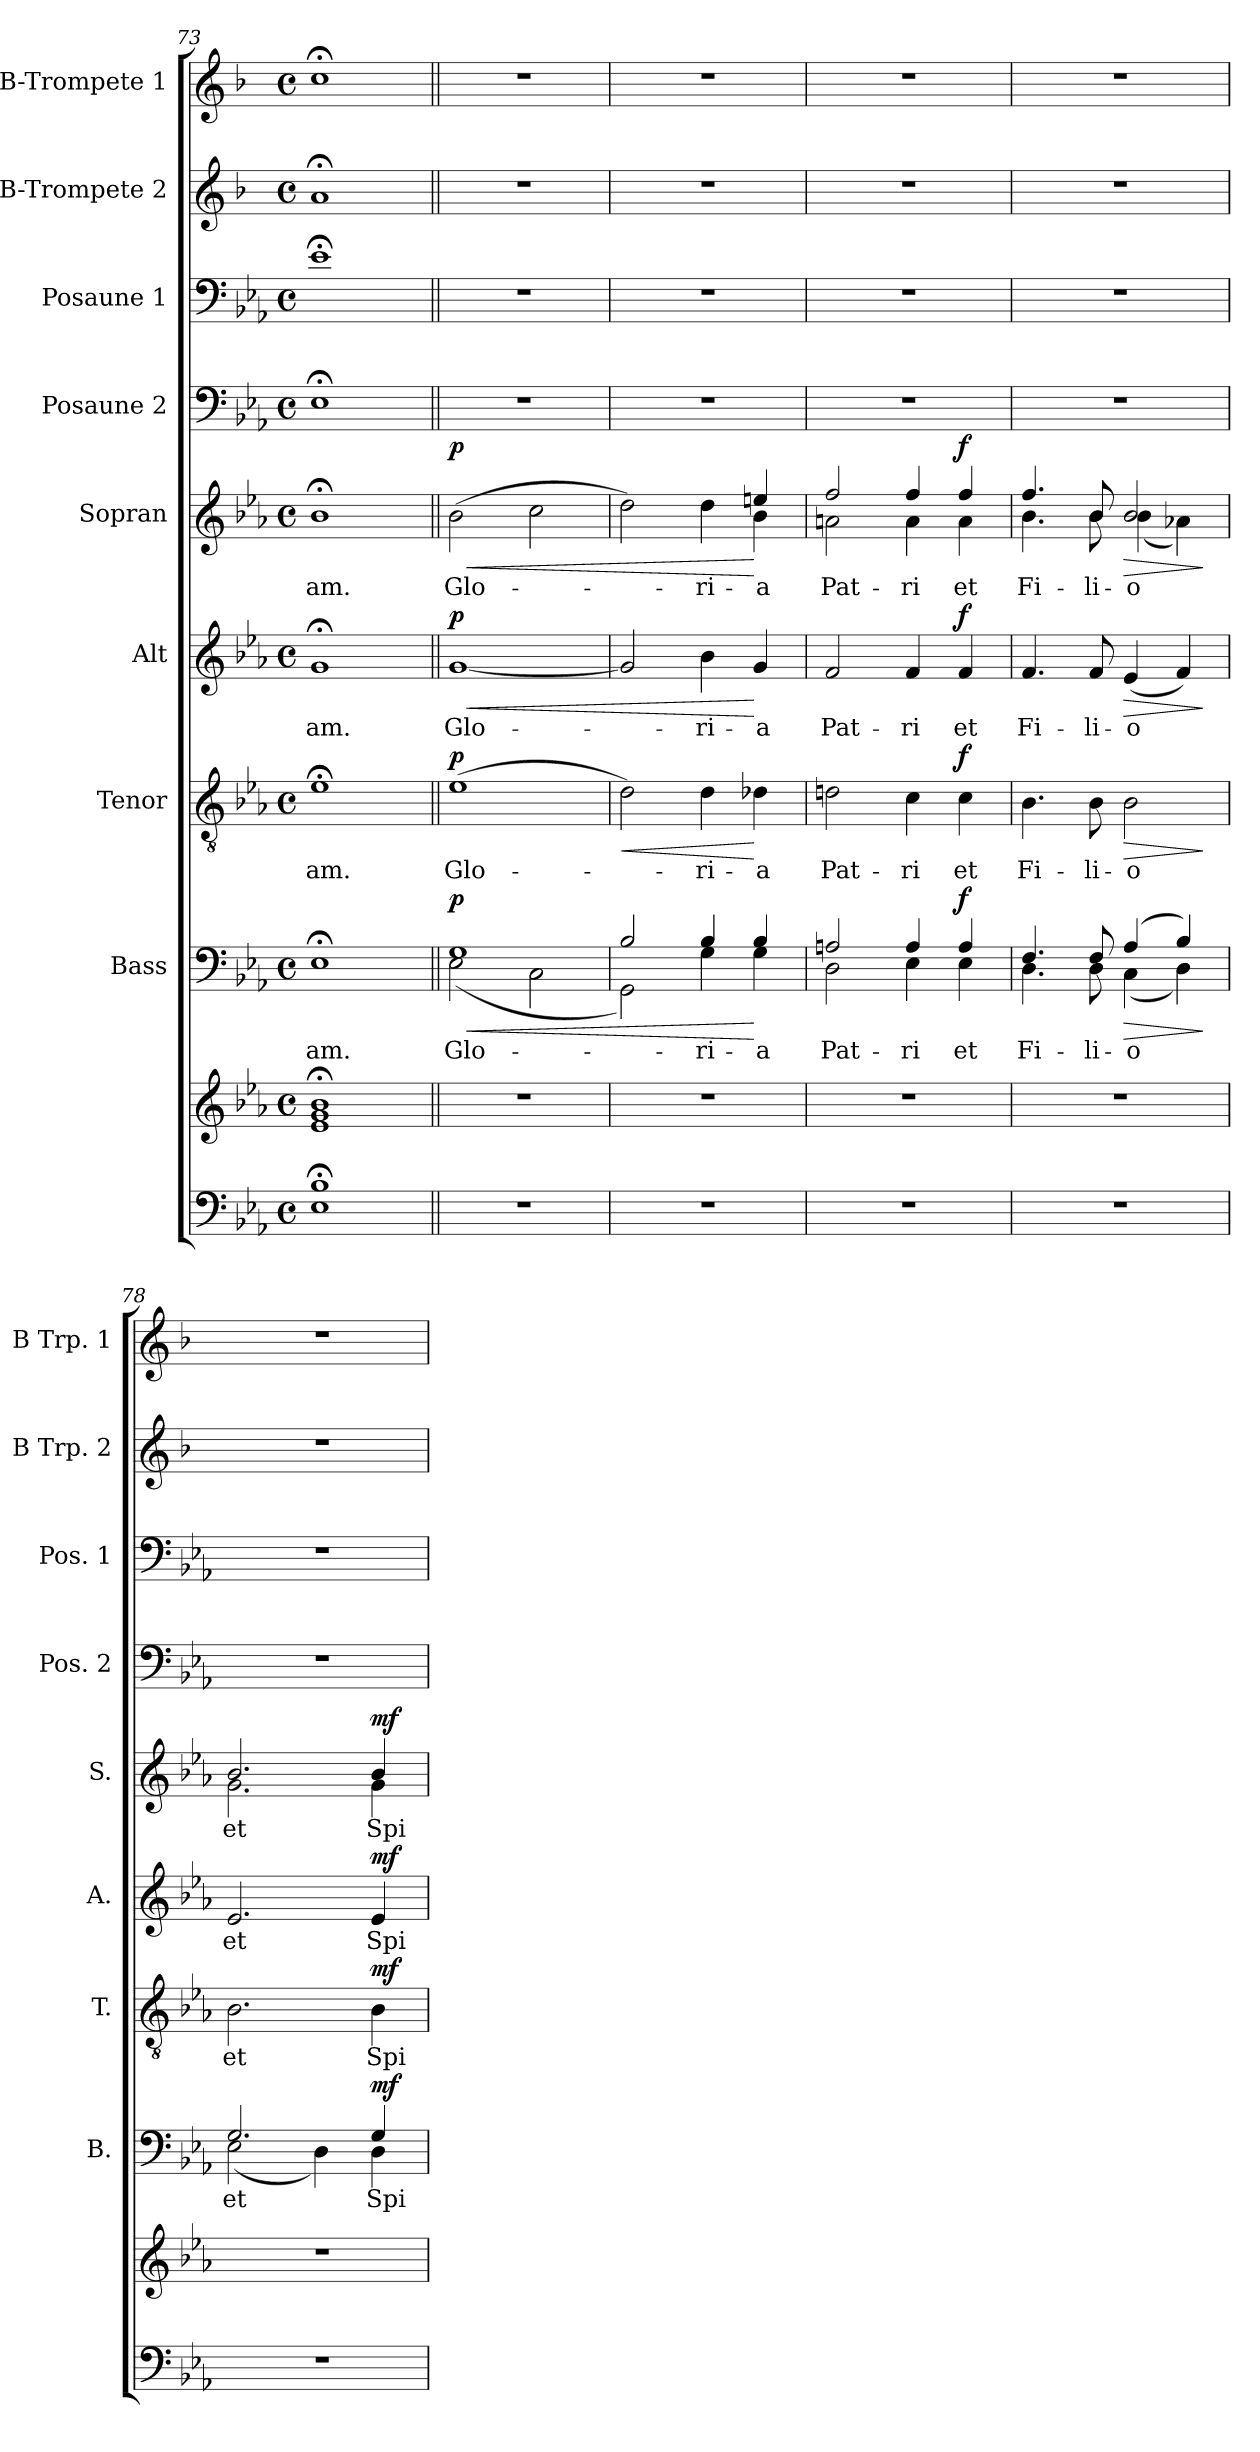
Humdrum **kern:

**kern	**kern	**kern	**text	**dynam	**kern	**text	**dynam	**kern	**text	**dynam	**kern	**text	**dynam	**kern	**kern	**kern	**kern
*part9	*part9	*part8	*part8	*part8	*part7	*part7	*part7	*part6	*part6	*part6	*part5	*part5	*part5	*part4	*part3	*part2	*part1
*staff10	*staff9	*staff8	*staff8	*staff8	*staff7	*staff7	*staff7	*staff6	*staff6	*staff6	*staff5	*staff5	*staff5	*staff4	*staff3	*staff2	*staff1
*	*	*I"Bass	*	*	*I"Tenor	*	*	*I"Alt	*	*	*I"Sopran	*	*	*I"Posaune 2	*I"Posaune 1	*I"B-Trompete 2	*I"B-Trompete 1
*	*	*I'B.	*	*	*I'T.	*	*	*I'A.	*	*	*I'S.	*	*	*I'Pos. 2	*I'Pos. 1	*I'B Trp. 2	*I'B Trp. 1
!!LO:LB:g=z
*clefF4	*clefG2	*clefF4	*	*	*clefGv2	*	*	*clefG2	*	*	*clefG2	*	*	*clefF4	*clefF4	*clefG2	*clefG2
*	*	*	*	*	*	*	*	*	*	*	*	*	*	*	*	*ITrd1c2	*ITrd1c2
*k[b-e-a-]	*k[b-e-a-]	*k[b-e-a-]	*	*	*k[b-e-a-]	*	*	*k[b-e-a-]	*	*	*k[b-e-a-]	*	*	*k[b-e-a-]	*k[b-e-a-]	*k[b-e-a-]	*k[b-e-a-]
*E-:	*E-:	*E-:	*	*	*E-:	*	*	*E-:	*	*	*E-:	*	*	*E-:	*E-:	*E-:	*E-:
*M4/4	*M4/4	*M4/4	*	*	*M4/4	*	*	*M4/4	*	*	*M4/4	*	*	*M4/4	*M4/4	*M4/4	*M4/4
*met(c)	*met(c)	*met(c)	*	*	*met(c)	*	*	*met(c)	*	*	*met(c)	*	*	*met(c)	*met(c)	*met(c)	*met(c)
=73	=73	=73	=73	=73	=73	=73	=73	=73	=73	=73	=73	=73	=73	=73	=73	=73	=73
*^	*^	*	*	*	*	*	*	*	*	*	*	*	*	*	*	*	*
!	!	!	!	!	!LO:LY:b	!	!	!LO:LY:b	!	!	!LO:LY:b	!	!	!LO:LY:b	!	!	!	!	!
1B-;	1E-	1g;< 1b-;<	1e-	1E-;<	-am.	.	1e-;<	-am.	.	1g;<	-am.	.	1b-;<	-am.	.	1E-;<	1e-;<	1g;<	1b-;<
=74||	=74||	=74||	=74||	=74||	=74||	=74||	=74||	=74||	=74||	=74||	=74||	=74||	=74||	=74||	=74||	=74||	=74||	=74||	=74||
!	!	!	!	!	!LO:LY:b	!LO:HP:b	!	!LO:LY:b	!	!	!LO:LY:b	!LO:HP:b	!	!LO:LY:b	!LO:HP:b	!	!	!	!
*	*	*	*	*^	*	*	*	*	*	*	*	*	*	*	*	*	*	*	*
!	!	!	!	!	!	!	!LO:DY:n=1:a	!	!	!LO:DY:a	!	!	!LO:DY:n=1:a	!	!	!LO:DY:n=1:a	!	!	!	!
*v	*v	*	*	*	*	*	*	*	*	*	*	*	*	*	*	*	*	*	*	*
*	*v	*v	*	*	*	*	*	*	*	*	*	*	*	*	*	*	*	*	*
1r	1r	1G	(<2E-\	Glo-	< p	(>1e-	Glo-	p	[1g	Glo-	< p	(>2b-\	Glo-	< p	1r	1r	1r	1r
.	.	.	2C\	.	.	.	.	.	.	.	.	2cc\	.	.	.	.	.	.
=75	=75	=75	=75	=75	=75	=75	=75	=75	=75	=75	=75	=75	=75	=75	=75	=75	=75	=75
!	!	!	!	!	!	!	!	!LO:HP:b	!	!	!	!	!	!	!	!	!	!
*	*	*	*	*	*	*	*	*	*	*	*	*^	*	*	*	*	*	*
1r	1r	2B-/	2GG\)	.	.	2d\)	.	<	2g/]	.	.	2dd\)	2.ryy	.	.	1r	1r	1r	1r
!	!	!	!	!LO:LY:b	!	!	!LO:LY:b	!	!	!LO:LY:b	!	!	!	!LO:LY:b	!	!	!	!	!
.	.	4B-/	4G\	-ri-	.	4d\	-ri-	.	4b-\	-ri-	.	4dd\	.	-ri-	.	.	.	.	.
!	!	!	!	!LO:LY:b	!	!	!LO:LY:b	!	!	!LO:LY:b	!	!	!	!LO:LY:b	!	!	!	!	!
.	.	4B-/	4G\	-a	[	4d-X\	-a	[	4g/	-a	[	4een/	4b-\	-a	[	.	.	.	.
=76	=76	=76	=76	=76	=76	=76	=76	=76	=76	=76	=76	=76	=76	=76	=76	=76	=76	=76	=76
!	!	!	!	!LO:LY:b	!	!	!LO:LY:b	!	!	!LO:LY:b	!	!	!	!LO:LY:b	!	!	!	!	!
1r	1r	2An/	2D\	Pat-	.	2dn\	Pat-	.	2f/	Pat-	.	2ff/	2an\	Pat-	.	1r	1r	1r	1r
!	!	!	!	!LO:LY:b	!	!	!LO:LY:b	!	!	!LO:LY:b	!	!	!	!LO:LY:b	!	!	!	!	!
.	.	4A/	4E-\	-ri	.	4c\	-ri	.	4f/	-ri	.	4ff/	4a\	-ri	.	.	.	.	.
!	!	!	!	!LO:LY:b	!LO:DY:a	!	!LO:LY:b	!LO:DY:a	!	!LO:LY:b	!LO:DY:a	!	!	!LO:LY:b	!LO:DY:a	!	!	!	!
.	.	4A/	4E-\	et	f	4c\	et	f	4f/	et	f	4ff/	4a\	et	f	.	.	.	.
=77	=77	=77	=77	=77	=77	=77	=77	=77	=77	=77	=77	=77	=77	=77	=77	=77	=77	=77	=77
!	!	!	!	!LO:LY:b	!	!	!LO:LY:b	!	!	!LO:LY:b	!	!	!	!LO:LY:b	!	!	!	!	!
1r	1r	4.F/	4.D\	Fi-	.	4.B-\	Fi-	.	4.f/	Fi-	.	4.ff/	4.b-\	Fi-	.	1r	1r	1r	1r
!	!	!	!	!LO:LY:b	!	!	!LO:LY:b	!	!	!LO:LY:b	!	!	!	!LO:LY:b	!	!	!	!	!
.	.	8F/	8D\	-li-	.	8B-\	-li-	.	8f/	-li-	.	8b-/	8b-\	-li-	.	.	.	.	.
!	!	!	!	!LO:LY:b	!LO:HP:b	!	!LO:LY:b	!LO:HP:b	!	!LO:LY:b	!LO:HP:b	!	!	!LO:LY:b	!LO:HP:b	!	!	!	!
.	.	(4A-/	(<4C\	-o	>	2B-\	-o	>	(<4e-/	-o	>	2b-/	(<4b-\	-o	>	.	.	.	.
.	.	4B-/)	4D\)	.	.	.	.	.	4f/)	.	.	.	4a-X\)	.	.	.	.	.	.
*	*	*v	*v	*	*	*	*	*	*	*	*	*v	*v	*	*	*	*	*	*
.	.	.	.	]	.	.	]	.	.	]	.	.	]	.	.	.	.
=78	=78	=78	=78	=78	=78	=78	=78	=78	=78	=78	=78	=78	=78	=78	=78	=78	=78
!	!	!	!LO:LY:b	!	!	!LO:LY:b	!	!	!LO:LY:b	!	!	!LO:LY:b	!	!	!	!	!
*	*	*^	*	*	*	*	*	*	*	*	*^	*	*	*	*	*	*
1r	1r	2.G/	(<2E-\	et	.	2.B-\	et	.	2.e-/	et	.	2.b-/	2.g\	et	.	1r	1r	1r	1r
.	.	.	4D\)	.	.	.	.	.	.	.	.	.	.	.	.	.	.	.	.
!	!	!	!	!LO:LY:b	!LO:DY:a	!	!LO:LY:b	!LO:DY:a	!	!LO:LY:b	!LO:DY:a	!	!	!LO:LY:b	!LO:DY:a	!	!	!	!
.	.	4G/	4D\	Spi-	mf	4B-\	Spi-	mf	4e-/	Spi-	mf	4b-/	4g\	Spi-	mf	.	.	.	.
*	*	*v	*v	*	*	*	*	*	*	*	*	*v	*v	*	*	*	*	*	*
=	=	=	=	=	=	=	=	=	=	=	=	=	=	=	=	=	=
*-	*-	*-	*-	*-	*-	*-	*-	*-	*-	*-	*-	*-	*-	*-	*-	*-	*-
